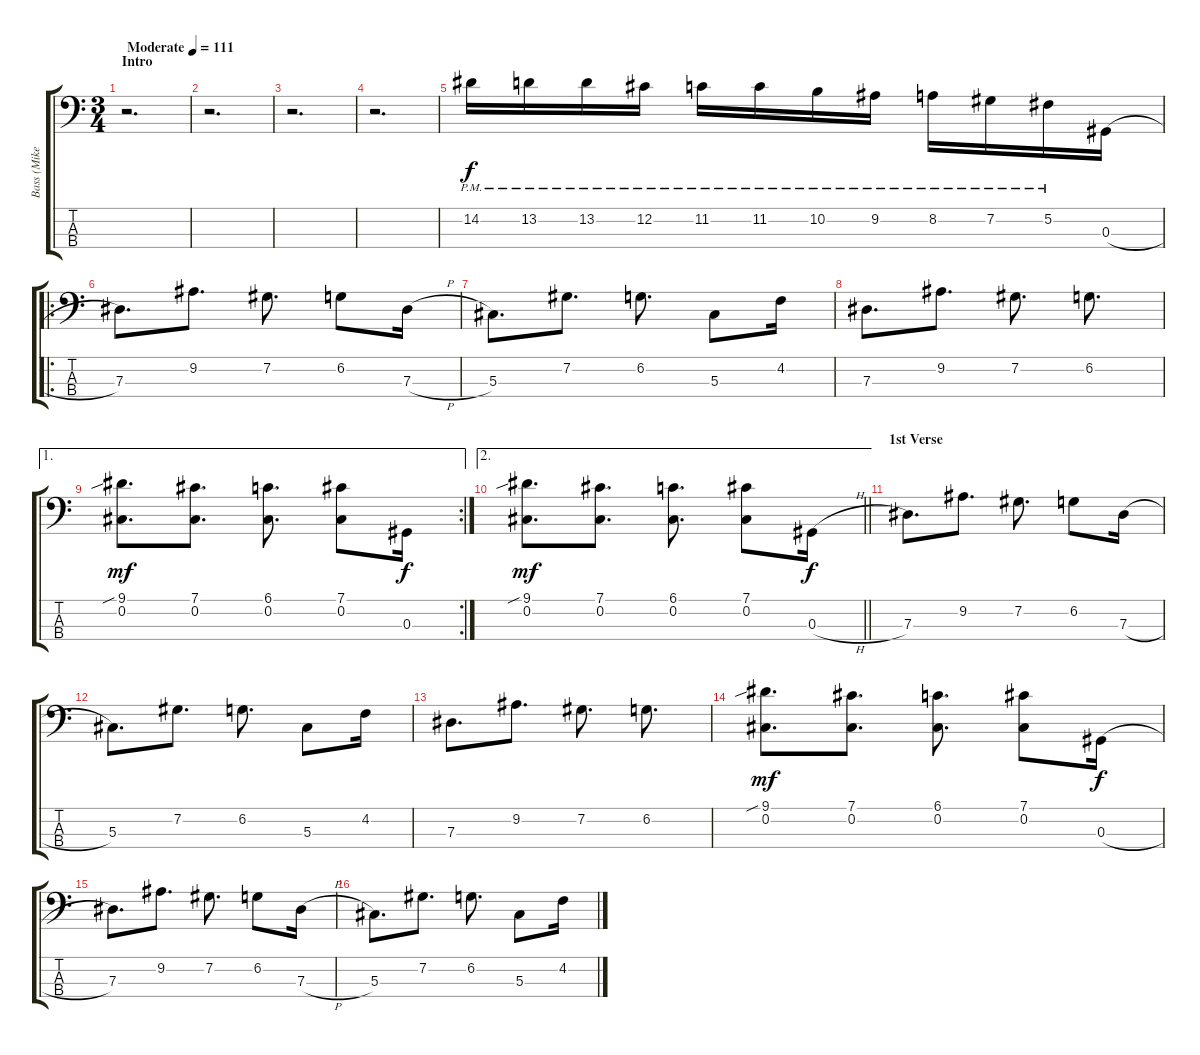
\track ("Bass (Mike Dirnt)" "Bass (Mike") {instrument electricbasspick}
\staff {score tabs}
\tuning (Gb2 Db2 Ab1 Eb1) {hide}
\ts (3 4)
\section ("" "Intro")
\tempo (111 "Moderate")
\clef f4
\ks c
r.2{d dy f instrument electricbasspick} |
r.2{d} |
r.2{d} |
r.2{d} |
14.2{pm}.16 13.2{pm}.16 13.2{pm}.16 12.2{pm}.16 11.2{pm}.16 11.2{pm}.16 10.2{pm}.16 9.2{pm}.16 8.2{pm}.16 7.2{pm}.16 5.2{pm}.16 0.3{h}.16 |
\ro
7.3.8{d} 9.2.8{d} 7.2.8{d} 6.2.8 7.3{h}.16 |
5.3.8{d} 7.2.8{d} 6.2.8{d} 5.3.8 4.2.16 |
7.3.8{d} 9.2.8{d} 7.2.8{d} 6.2.8{d} |
\ae 1
\rc 2
(9.1{sib} 0.2).8{d dy mf} (7.1 0.2).8{d} (6.1 0.2).8{d} (7.1 0.2).8 0.3.16{dy f} |
\ae 2
\barLineRight lightlight
(9.1{sib} 0.2).8{d dy mf} (7.1 0.2).8{d} (6.1 0.2).8{d} (7.1 0.2).8 0.3{h}.16{dy f} |
\section ("" "1st Verse")
7.3.8{d} 9.2.8{d} 7.2.8{d} 6.2.8 7.3{h}.16 |
5.3.8{d} 7.2.8{d} 6.2.8{d} 5.3.8 4.2.16 |
7.3.8{d} 9.2.8{d} 7.2.8{d} 6.2.8{d} |
(9.1{sib} 0.2).8{d dy mf} (7.1 0.2).8{d} (6.1 0.2).8{d} (7.1 0.2).8 0.3{h}.16{dy f} |
7.3.8{d} 9.2.8{d} 7.2.8{d} 6.2.8 7.3{h}.16 |
5.3.8{d} 7.2.8{d} 6.2.8{d} 5.3.8 4.2.16
